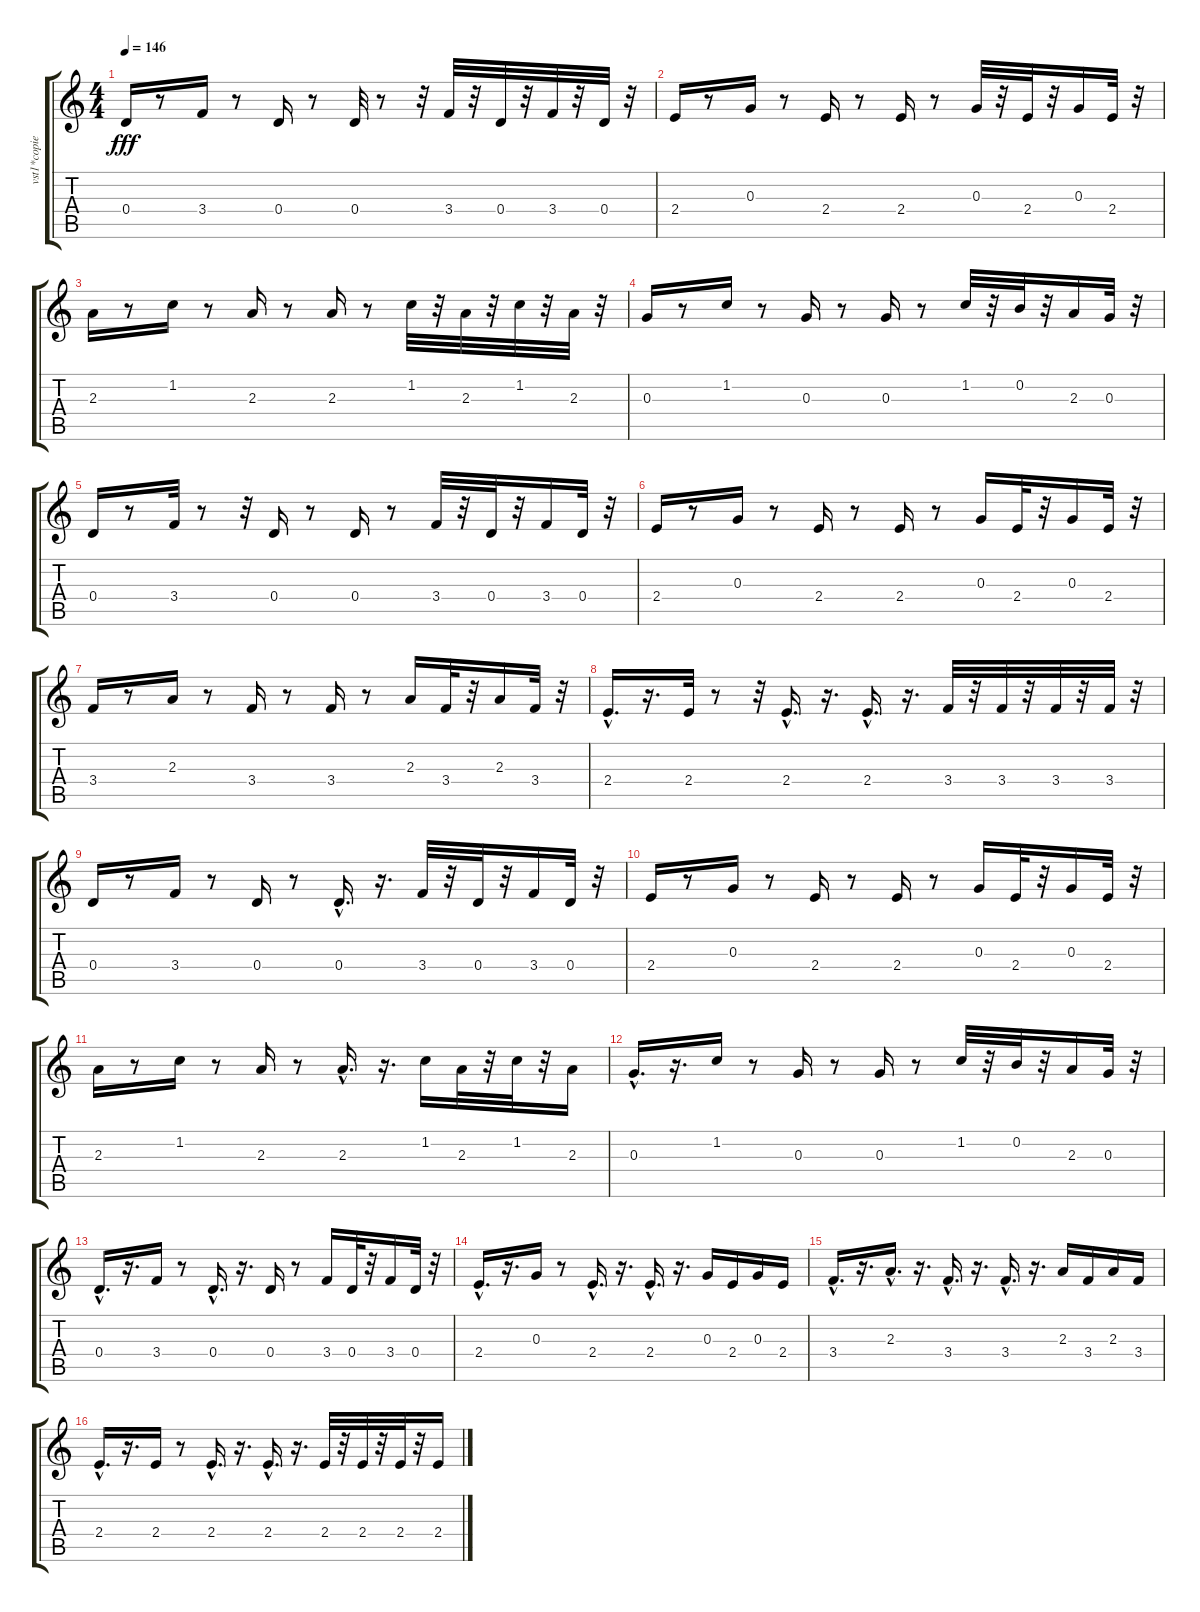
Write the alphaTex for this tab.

\track ("vst1*copied" "vst1*copie") {instrument synthbass1}
\staff {score tabs}
\tuning (E4 B3 G3 D3 A2 E2) {hide}
\ts (4 4)
\tempo 146
\clef g2
\ks c
0.4.16{dy fff} r.8 3.4.16 r.8 0.4.16 r.8 0.4.32 r.8 r.32 3.4.32 r.32 0.4.32 r.32 3.4.32 r.32 0.4.32 r.32 |
2.4.16 r.8 0.3.16 r.8 2.4.16 r.8 2.4.16 r.8 0.3.32 r.32 2.4.32 r.32 0.3.16 2.4.32 r.32 |
2.3.16 r.8 1.2.16 r.8 2.3.16 r.8 2.3.16 r.8 1.2.32 r.32 2.3.32 r.32 1.2.32 r.32 2.3.32 r.32 |
0.3.16 r.8 1.2.16 r.8 0.3.16 r.8 0.3.16 r.8 1.2.32 r.32 0.2.32 r.32 2.3.16 0.3.32 r.32 |
0.4.16 r.8 3.4.32 r.8 r.32 0.4.16 r.8 0.4.16 r.8 3.4.32 r.32 0.4.32 r.32 3.4.16 0.4.32 r.32 |
2.4.16 r.8 0.3.16 r.8 2.4.16 r.8 2.4.16 r.8 0.3.16 2.4.32 r.32 0.3.16 2.4.32 r.32 |
3.4.16 r.8 2.3.16 r.8 3.4.16 r.8 3.4.16 r.8 2.3.16 3.4.32 r.32 2.3.16 3.4.32 r.32 |
2.4{hac}.16{d} r.16{d} 2.4.32 r.8 r.32 2.4{hac}.16{d} r.16{d} 2.4{hac}.16{d} r.16{d} 3.4.32 r.32 3.4.32 r.32 3.4.32 r.32 3.4.32 r.32 |
0.4.16 r.8 3.4.16 r.8 0.4.16 r.8 0.4{hac}.16{d} r.16{d} 3.4.32 r.32 0.4.32 r.32 3.4.16 0.4.32 r.32 |
2.4.16 r.8 0.3.16 r.8 2.4.16 r.8 2.4.16 r.8 0.3.16 2.4.32 r.32 0.3.16 2.4.32 r.32 |
2.3.16 r.8 1.2.16 r.8 2.3.16 r.8 2.3{hac}.16{d} r.16{d} 1.2.16 2.3.32 r.32 1.2.32 r.32 2.3.16 |
0.3{hac}.16{d} r.16{d} 1.2.16 r.8 0.3.16 r.8 0.3.16 r.8 1.2.32 r.32 0.2.32 r.32 2.3.16 0.3.32 r.32 |
0.4{hac}.16{d} r.16{d} 3.4.16 r.8 0.4{hac}.16{d} r.16{d} 0.4.16 r.8 3.4.16 0.4.32 r.32 3.4.16 0.4.32 r.32 |
2.4{hac}.16{d} r.16{d} 0.3.16 r.8 2.4{hac}.16{d} r.16{d} 2.4{hac}.16{d} r.16{d} 0.3.16 2.4.16 0.3.16 2.4.16 |
3.4{hac}.16{d} r.16{d} 2.3{hac}.16{d} r.16{d} 3.4{hac}.16{d} r.16{d} 3.4{hac}.16{d} r.16{d} 2.3.16 3.4.16 2.3.16 3.4.16 |
2.4{hac}.16{d} r.16{d} 2.4.16 r.8 2.4{hac}.16{d} r.16{d} 2.4{hac}.16{d} r.16{d} 2.4.32 r.32 2.4.32 r.32 2.4.32 r.32 2.4.16
